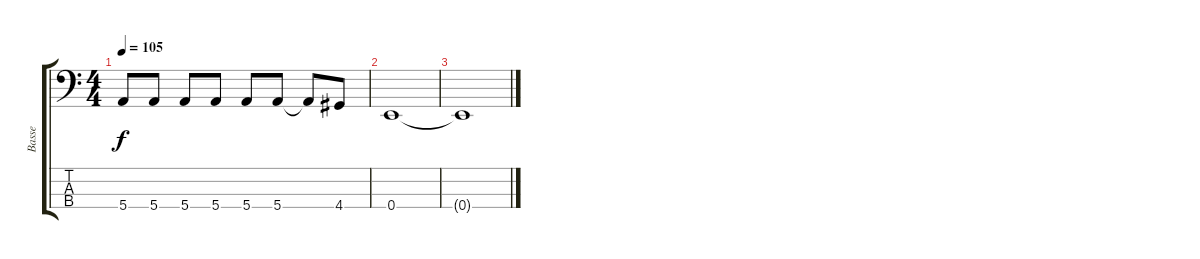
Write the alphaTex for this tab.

\track ("Basse" "Basse") {instrument electricbassfinger}
\staff {score tabs}
\tuning (G2 D2 A1 E1) {hide}
\ts (4 4)
\tempo 105
\clef f4
\ks c
5.4.8{dy f} 5.4.8 5.4.8 5.4.8 5.4.8 5.4.8 5.4{t}.8 4.4.8 |
0.4.1 |
0.4{t}.1
